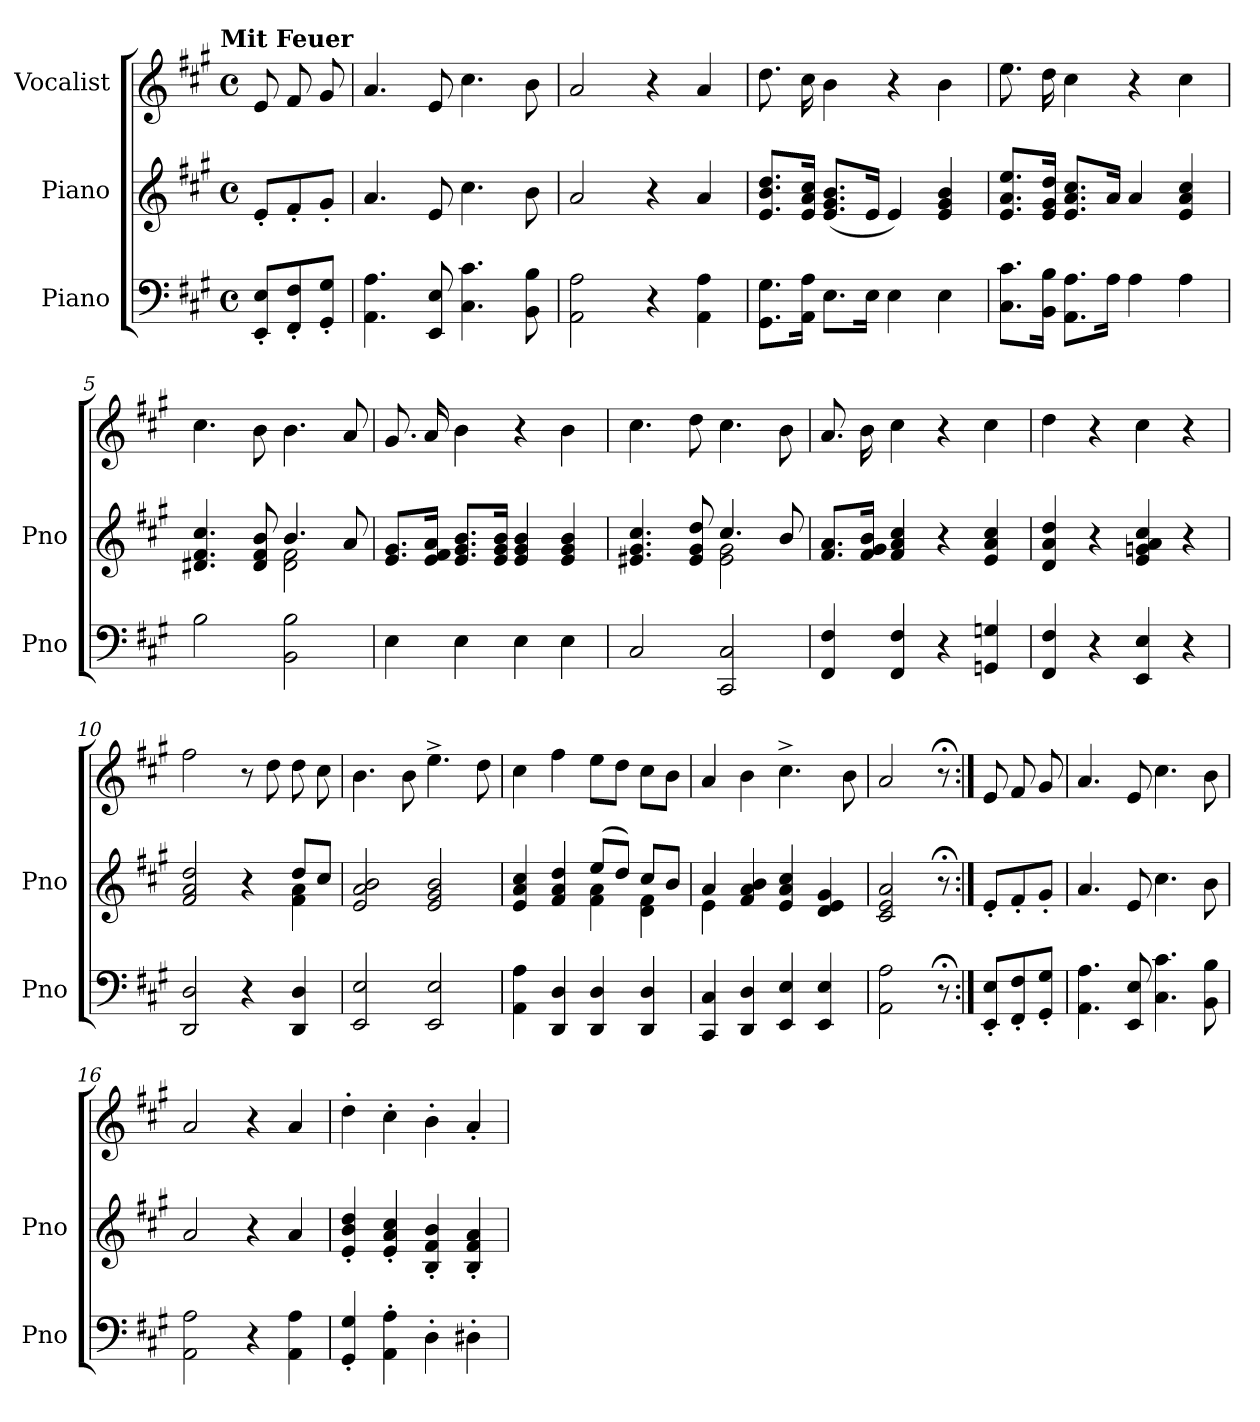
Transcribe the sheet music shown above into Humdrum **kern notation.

**kern	**kern	**kern
*part3	*part2	*part1
*staff3	*staff2	*staff1
*I"Piano	*I"Piano	*I"Vocalist
*I'Pno	*I'Pno	*
*clefF4	*clefG2	*clefG2
*k[f#c#g#]	*k[f#c#g#]	*k[f#c#g#]
*A:	*A:	*A:
!!LO:TX:omd:t=Mit Feuer
*M4/4	*M4/4	*M4/4
*met(c)	*met(c)	*met(c)
*MM104	*MM104	*MM104
=	=	=
8EE' 8E'L	8e'L	8e
8FF#' 8F#'	8f#'	8f#
8GG#' 8G#'J	8g#'J	8g#
=1	=1	=1
4.AA 4.A	4.a	4.a
8EE 8E	8e	8e
4.C# 4.c#	4.cc#	4.cc#
8BB 8B	8b	8b
=2	=2	=2
2AA 2A	2a	2a
4r	4r	4r
4AA 4A	4a	4a
=3	=3	=3
8.GG# 8.G#L	8.e 8.b 8.ddL	8.dd
16AA 16AJk	16e 16a 16cc#Jk	16cc#
8.EL	(8.e 8.g# 8.bL	4b
16EJk	16eJk	.
4E	4e)	4r
4E	4e 4g# 4b	4b
=4	=4	=4
8.C# 8.c#L	8.e 8.a 8.eeL	8.ee
16BB 16BJk	16e 16g# 16ddJk	16dd
8.AA 8.AL	8.e 8.a 8.cc#L	4cc#
16AJk	16aJk	.
4A	4a	4r
4A	4e 4a 4cc#	4cc#
=5	=5	=5
*	*^	*
2B	4.d#X 4.f# 4.cc#	2ryy	4.cc#
.	8d# 8f# 8b	.	8b
2BB 2B	4.b	2d# 2f#	4.b
.	8a	.	8a
*	*v	*v	*
=6	=6	=6
4E	8.e 8.g#L	8.g#
.	16e 16f# 16aJk	16a
4E	8.e 8.g# 8.bL	4b
.	16e 16g# 16bJk	.
4E	4e 4g# 4b	4r
4E	4e 4g# 4b	4b
=7	=7	=7
*	*^	*
2C#	4.e#X 4.g# 4.cc#	2ryy	4.cc#
.	8e# 8g# 8dd	.	8dd
2CC# 2C#	4.cc#	2e# 2g#	4.cc#
.	8b	.	8b
*	*v	*v	*
=8	=8	=8
4FF# 4F#	8.f# 8.aL	8.a
.	16f# 16g# 16bJk	16b
4FF# 4F#	4f# 4a 4cc#	4cc#
4r	4r	4r
4GGn 4Gn	4e 4a 4cc#	4cc#
=9	=9	=9
4FF# 4F#	4d 4a 4dd	4dd
4r	4r	4r
4EE 4E	4e 4gn 4a 4cc#	4cc#
4r	4r	4r
=10	=10	=10
*	*^	*
2DD 2D	2f# 2a 2dd	2.ryy	2ff#
4r	4r	.	8r
.	.	.	8dd
4DD 4D	8ddL	4f# 4a	8dd
.	8cc#J	.	8cc#
*	*v	*v	*
=11	=11	=11
2EE 2E	2e 2a 2b	4.b
.	.	8b
2EE 2E	2e 2g# 2b	4.ee^
.	.	8dd
=12	=12	=12
*	*^	*
4AA 4A	4e 4a 4cc#	2ryy	4cc#
4DD 4D	4f# 4a 4dd	.	4ff#
4DD 4D	(8eeL	4f# 4a	8eeL
.	8ddJ)	.	8ddJ
4DD 4D	8cc#L	4d 4f#	8cc#L
.	8bJ	.	8bJ
=13	=13	=13	=13
4CC# 4C#	4a	4e	4a
4DD 4D	4f# 4a 4b	2.ryy	4b
4EE 4E	4e 4a 4cc#	.	4.cc#^
4EE 4E	4d 4e 4g#	.	.
.	.	.	8b
*	*v	*v	*
=14	=14	=14
2AA 2A	2c# 2e 2a	2a
8r;<	8r;<	8r;<
=:|!	=:|!	=:|!
8EE' 8E'L	8e'L	8e
8FF#' 8F#'	8f#'	8f#
8GG#' 8G#'J	8g#'J	8g#
=15	=15	=15
4.AA 4.A	4.a	4.a
8EE 8E	8e	8e
4.C# 4.c#	4.cc#	4.cc#
8BB 8B	8b	8b
=16	=16	=16
2AA 2A	2a	2a
4r	4r	4r
4AA 4A	4a	4a
=17	=17	=17
4GG#' 4G#'	4e' 4b' 4dd'	4dd'
4AA' 4A'	4e' 4a' 4cc#'	4cc#'
4D'	4B' 4f#' 4b'	4b'
4D#X'	4B' 4f#' 4a'	4a'
=	=	=
*-	*-	*-
